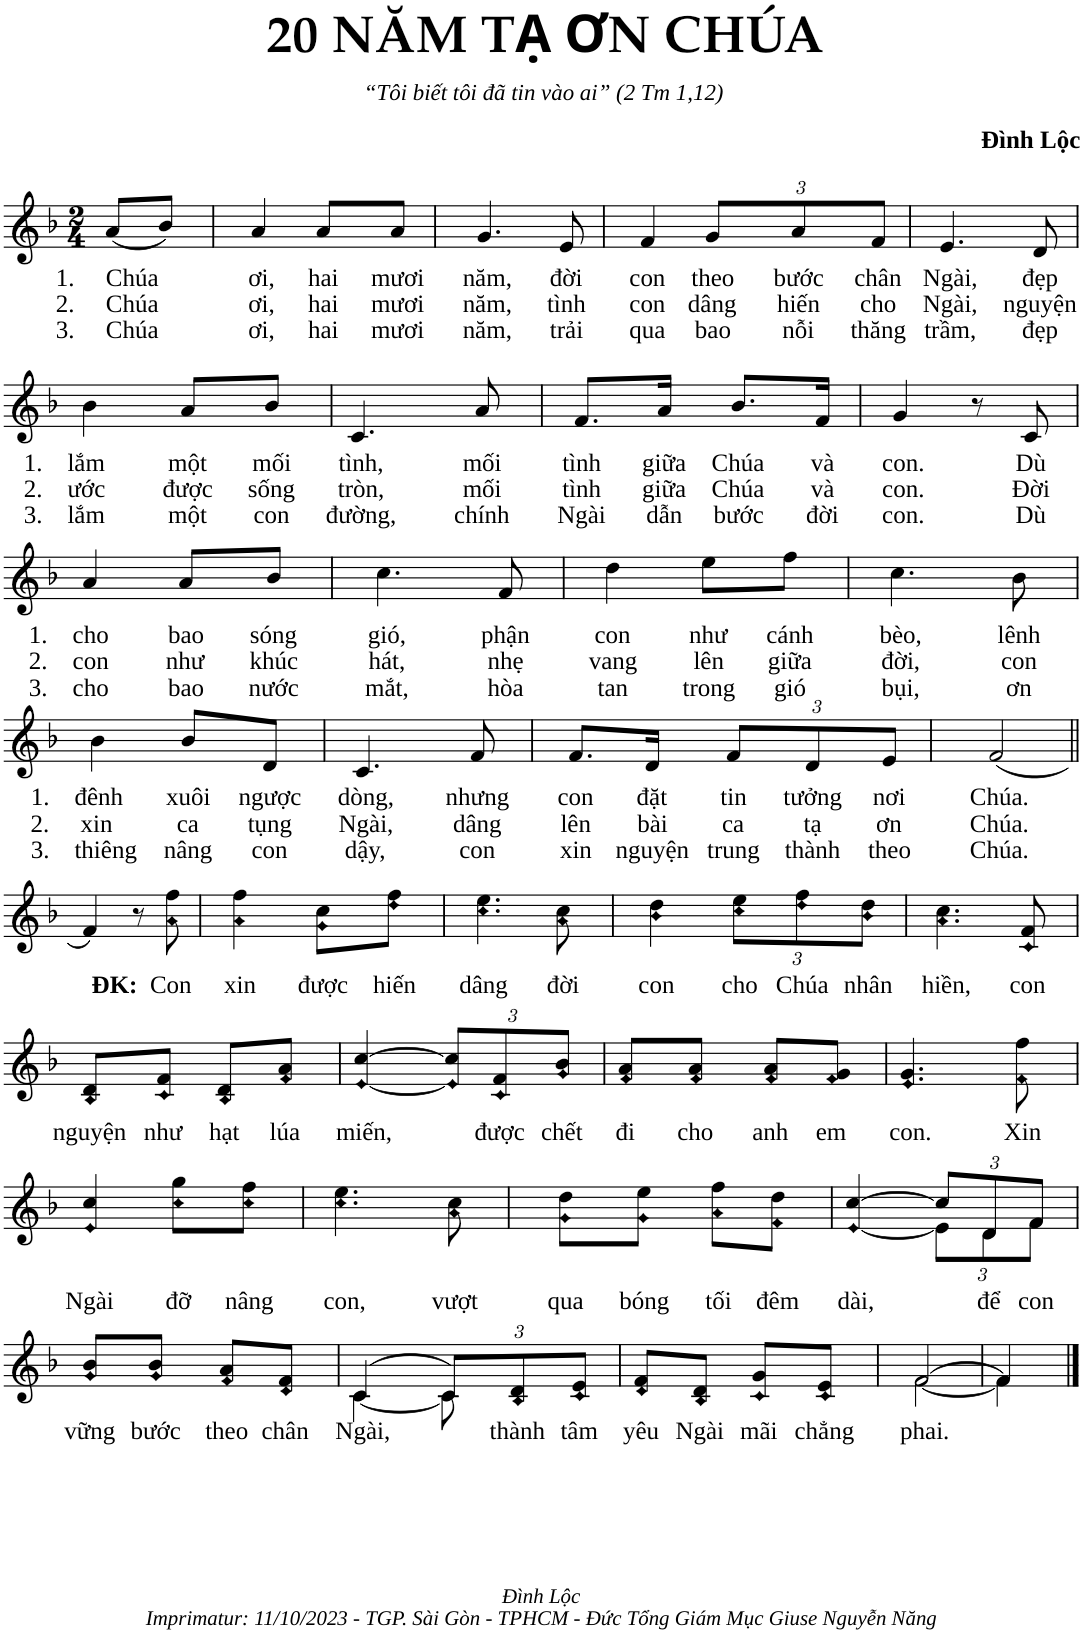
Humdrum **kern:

**kern	**text	**text	**text
*part1	*part1	*part1	*part1
*staff1	*staff1	*staff1	*staff1
*I"Piano	*	*	*
*I'Pno.	*	*	*
*clefG2	*	*	*
*k[b-]	*	*	*
*M2/4	*	*	*
=1	=1	=1	=1
!	!LO:LY:b	!LO:LY:b	!LO:LY:b
(8a/L	1. Chúa	2. Chúa	3. Chúa
8b-/J)	.	.	.
=2	=2	=2	=2
!	!LO:LY:b	!LO:LY:b	!LO:LY:b
4a/	ơi,	ơi,	ơi,
!	!LO:LY:b	!LO:LY:b	!LO:LY:b
8a/L	hai	hai	hai
!	!LO:LY:b	!LO:LY:b	!LO:LY:b
8a/J	mươi	mươi	mươi
=3	=3	=3	=3
!	!LO:LY:b	!LO:LY:b	!LO:LY:b
4.g/	năm,	năm,	năm,
!	!LO:LY:b	!LO:LY:b	!LO:LY:b
8e/	đời	tình	trải
=4	=4	=4	=4
!	!LO:LY:b	!LO:LY:b	!LO:LY:b
4f/	con	con	qua
*Xbrackettup	*	*	*
!	!LO:LY:b	!LO:LY:b	!LO:LY:b
12g/L	theo	dâng	bao
!	!LO:LY:b	!LO:LY:b	!LO:LY:b
12a/	bước	hiến	nỗi
!	!LO:LY:b	!LO:LY:b	!LO:LY:b
12f/J	chân	cho	thăng
=5	=5	=5	=5
!	!LO:LY:b	!LO:LY:b	!LO:LY:b
4.e/	Ngài,	Ngài,	trầm,
!	!LO:LY:b	!LO:LY:b	!LO:LY:b
8d/	đẹp	nguyện	đẹp
!!LO:LB:g=z
=6	=6	=6	=6
!	!LO:LY:b	!LO:LY:b	!LO:LY:b
4b-\	1. lắm	2. ước	3. lắm
!	!LO:LY:b	!LO:LY:b	!LO:LY:b
8a/L	một	được	một
!	!LO:LY:b	!LO:LY:b	!LO:LY:b
8b-/J	mối	sống	con
=7	=7	=7	=7
!	!LO:LY:b	!LO:LY:b	!LO:LY:b
4.c/	tình,	tròn,	đường,
!	!LO:LY:b	!LO:LY:b	!LO:LY:b
8a/	mối	mối	chính
=8	=8	=8	=8
!	!LO:LY:b	!LO:LY:b	!LO:LY:b
8.f/L	tình	tình	Ngài
!	!LO:LY:b	!LO:LY:b	!LO:LY:b
16a/Jk	giữa	giữa	dẫn
!	!LO:LY:b	!LO:LY:b	!LO:LY:b
8.b-/L	Chúa	Chúa	bước
!	!LO:LY:b	!LO:LY:b	!LO:LY:b
16f/Jk	và	và	đời
=9	=9	=9	=9
!	!LO:LY:b	!LO:LY:b	!LO:LY:b
4g/	con.	con.	con.
8r	.	.	.
!	!LO:LY:b	!LO:LY:b	!LO:LY:b
8c/	Dù	Đời	Dù
!!LO:LB:g=z
=10	=10	=10	=10
!	!LO:LY:b	!LO:LY:b	!LO:LY:b
4a/	1. cho	2. con	3. cho
!	!LO:LY:b	!LO:LY:b	!LO:LY:b
8a/L	bao	như	bao
!	!LO:LY:b	!LO:LY:b	!LO:LY:b
8b-/J	sóng	khúc	nước
=11	=11	=11	=11
!	!LO:LY:b	!LO:LY:b	!LO:LY:b
4.cc\	gió,	hát,	mắt,
!	!LO:LY:b	!LO:LY:b	!LO:LY:b
8f/	phận	nhẹ	hòa
=12	=12	=12	=12
!	!LO:LY:b	!LO:LY:b	!LO:LY:b
4dd\	con	vang	tan
!	!LO:LY:b	!LO:LY:b	!LO:LY:b
8ee\L	như	lên	trong
!	!LO:LY:b	!LO:LY:b	!LO:LY:b
8ff\J	cánh	giữa	gió
=13	=13	=13	=13
!	!LO:LY:b	!LO:LY:b	!LO:LY:b
4.cc\	bèo,	đời,	bụi,
!	!LO:LY:b	!LO:LY:b	!LO:LY:b
8b-\	lênh	con	ơn
!!LO:LB:g=z
=14	=14	=14	=14
!	!LO:LY:b	!LO:LY:b	!LO:LY:b
4b-\	1. đênh	2. xin	3. thiêng
!	!LO:LY:b	!LO:LY:b	!LO:LY:b
8b-/L	xuôi	ca	nâng
!	!LO:LY:b	!LO:LY:b	!LO:LY:b
8d/J	ngược	tụng	con
=15	=15	=15	=15
!	!LO:LY:b	!LO:LY:b	!LO:LY:b
4.c/	dòng,	Ngài,	dậy,
!	!LO:LY:b	!LO:LY:b	!LO:LY:b
8f/	nhưng	dâng	con
=16	=16	=16	=16
!	!LO:LY:b	!LO:LY:b	!LO:LY:b
8.f/L	con	lên	xin
!	!LO:LY:b	!LO:LY:b	!LO:LY:b
16d/Jk	đặt	bài	nguyện
!	!LO:LY:b	!LO:LY:b	!LO:LY:b
12f/L	tin	ca	trung
!	!LO:LY:b	!LO:LY:b	!LO:LY:b
12d/	tưởng	tạ	thành
!	!LO:LY:b	!LO:LY:b	!LO:LY:b
12e/J	nơi	ơn	theo
=17	=17	=17	=17
!	!LO:LY:b	!LO:LY:b	!LO:LY:b
(2f/	Chúa.	Chúa.	Chúa.
!!LO:LB:g=z
=18||	=18||	=18||	=18||
4f/)	.	.	.
8r	.	.	.
!	!LO:LY:b	!	!
8a\ 8ff\	ĐK: Con	.	.
=19	=19	=19	=19
!	!LO:LY:b	!	!
4a\ 4ff\	xin	.	.
!	!LO:LY:b	!	!
8g\ 8cc\L	được	.	.
!	!LO:LY:b	!	!
8dd\ 8ff\J	hiến	.	.
=20	=20	=20	=20
!	!LO:LY:b	!	!
4.cc\ 4.ee\	dâng	.	.
!	!LO:LY:b	!	!
8a\ 8cc\	đời	.	.
=21	=21	=21	=21
!	!LO:LY:b	!	!
4b-\ 4dd\	con	.	.
!	!LO:LY:b	!	!
12cc\ 12ee\L	cho	.	.
!	!LO:LY:b	!	!
12dd\ 12ff\	Chúa	.	.
!	!LO:LY:b	!	!
12b-\ 12dd\J	nhân	.	.
=22	=22	=22	=22
!	!LO:LY:b	!	!
4.a\ 4.cc\	hiền,	.	.
!	!LO:LY:b	!	!
8c/ 8f/	con	.	.
!!LO:LB:g=z
=23	=23	=23	=23
!	!LO:LY:b	!	!
8B-/ 8d/L	nguyện	.	.
!	!LO:LY:b	!	!
8c/ 8f/J	như	.	.
!	!LO:LY:b	!	!
8B-/ 8d/L	hạt	.	.
!	!LO:LY:b	!	!
8f/ 8a/J	lúa	.	.
=24	=24	=24	=24
!	!LO:LY:b	!	!
[4e/ [4cc/	miến,	.	.
12e/] 12cc/]L	.	.	.
!	!LO:LY:b	!	!
12c/ 12f/	được	.	.
!	!LO:LY:b	!	!
12g/ 12b-/J	chết	.	.
=25	=25	=25	=25
!	!LO:LY:b	!	!
8f/ 8a/L	đi	.	.
!	!LO:LY:b	!	!
8f/ 8a/J	cho	.	.
!	!LO:LY:b	!	!
8f/ 8a/L	anh	.	.
!	!LO:LY:b	!	!
8f/ 8g/J	em	.	.
=26	=26	=26	=26
!	!LO:LY:b	!	!
4.e/ 4.g/	con.	.	.
!	!LO:LY:b	!	!
8f\ 8ff\	Xin	.	.
!!LO:LB:g=z
=27	=27	=27	=27
!	!LO:LY:b	!	!
4e/ 4cc/	Ngài	.	.
!	!LO:LY:b	!	!
8cc\ 8gg\L	đỡ	.	.
!	!LO:LY:b	!	!
8cc\ 8ff\J	nâng	.	.
=28	=28	=28	=28
!	!LO:LY:b	!	!
4.cc\ 4.ee\	con,	.	.
!	!LO:LY:b	!	!
8a\ 8cc\	vượt	.	.
=29	=29	=29	=29
!	!LO:LY:b	!	!
8g\ 8dd\L	qua	.	.
!	!LO:LY:b	!	!
8g\ 8ee\J	bóng	.	.
!	!LO:LY:b	!	!
8a\ 8ff\L	tối	.	.
!	!LO:LY:b	!	!
8f\ 8dd\J	đêm	.	.
=30	=30	=30	=30
!	!LO:LY:b	!	!
*^	*	*	*
[4e/ [4cc/	4ryy	dài,	.	.
12cc/L]	12e\L]	.	.	.
!	!	!LO:LY:b	!	!
12d/	12d\	để	.	.
!	!	!LO:LY:b	!	!
12f/J	12f\J	con	.	.
!!LO:LB:g=z	!!
=31	=31	=31	=31	=31
!	!	!LO:LY:b	!	!
*v	*v	*	*	*
8g/ 8b-/L	vững	.	.
!	!LO:LY:b	!	!
8g/ 8b-/J	bước	.	.
!	!LO:LY:b	!	!
8f/ 8a/L	theo	.	.
!	!LO:LY:b	!	!
8d/ 8f/J	chân	.	.
=32	=32	=32	=32
!	!LO:LY:b	!	!
*^	*	*	*
(4c/	[4c\	Ngài,	.	.
12c/L)	8c\]	.	.	.
!	!	!LO:LY:b	!	!
12B-/ 12d/	.	thành	.	.
.	8ryy	.	.	.
!	!	!LO:LY:b	!	!
12c/ 12e/J	.	tâm	.	.
*v	*v	*	*	*
=33	=33	=33	=33
!	!LO:LY:b	!	!
8d/ 8f/L	yêu	.	.
!	!LO:LY:b	!	!
8B-/ 8d/J	Ngài	.	.
!	!LO:LY:b	!	!
8c/ 8g/L	mãi	.	.
!	!LO:LY:b	!	!
8c/ 8e/J	chẳng	.	.
=34	=34	=34	=34
!	!LO:LY:b	!	!
*^	*	*	*
[2f/	[2f\	phai.	.	.
=35	=35	=35	=35	=35
4f/]	4f\]	.	.	.
*v	*v	*	*	*
==	==	==	==
*-	*-	*-	*-
